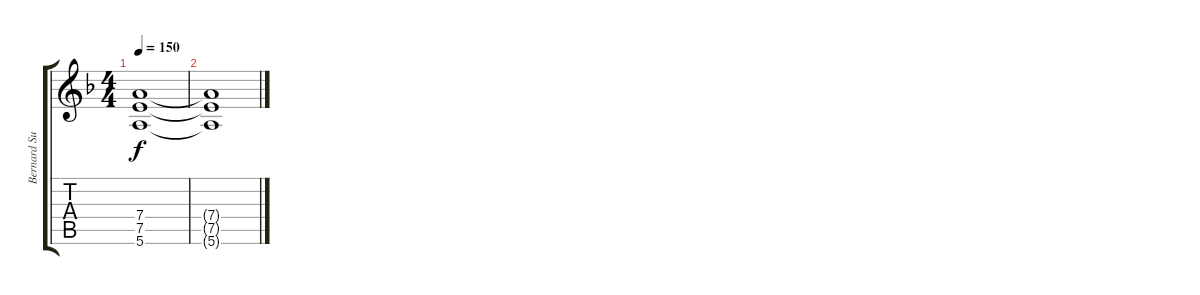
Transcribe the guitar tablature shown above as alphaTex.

\track ("Bernard Sumner (Guitar)" "Bernard Su") {instrument distortionguitar}
\staff {score tabs}
\tuning (E4 B3 G3 D3 A2 E2) {hide}
\ts (4 4)
\tempo 150
\clef g2
\ks f
(7.4{t} 7.5{t} 5.6{t}).1{dy f volume 5} |
(7.4{t} 7.5{t} 5.6{t}).1
